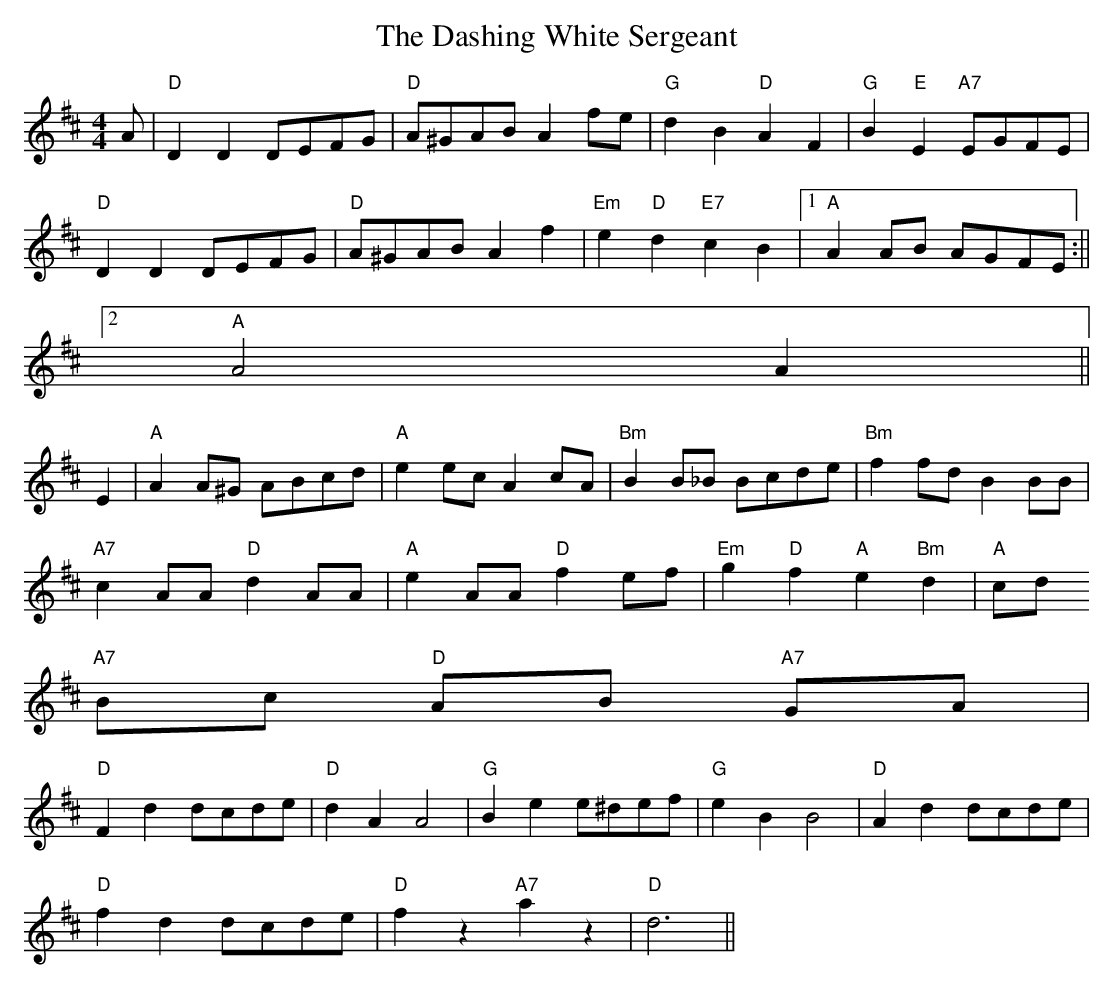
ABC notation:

X:1
T:Dashing White Sergeant, The
M:4/4
L:1/8
K:D
A|"D"D2 D2 DEFG|"D"A^GAB A2 fe|"G"d2 B2 "D"A2 F2|"G"B2 "E"E2 "A7"EGFE|
"D"D2 D2 DEFG|"D"A^GAB A2 f2|"Em"e2 "D"d2 "E7"c2 B2|1 "A"A2 AB AGFE:||2
"A"A4 A2||
E2|"A"A2 A^G ABcd|"A"e2 ec A2 cA|"Bm"B2 B_B Bcde|"Bm" f2 fd B2 BB|
"A7"c2 AA"D"d2 AA|"A"e2 AA"D"f2 ef|"Em"g2 "D"f2 "A"e2 "Bm"d2|"A"cd "A7"
Bc "D"AB "A7"GA|
"D"F2d2 dcde|"D"d2 A2 A4|"G"B2 e2 e^def|"G"e2 B2 B4|"D"A2 d2 dcde|
"D"f2 d2 dcde|"D"f2 z2 "A7"a2 z2|"D"d6||
